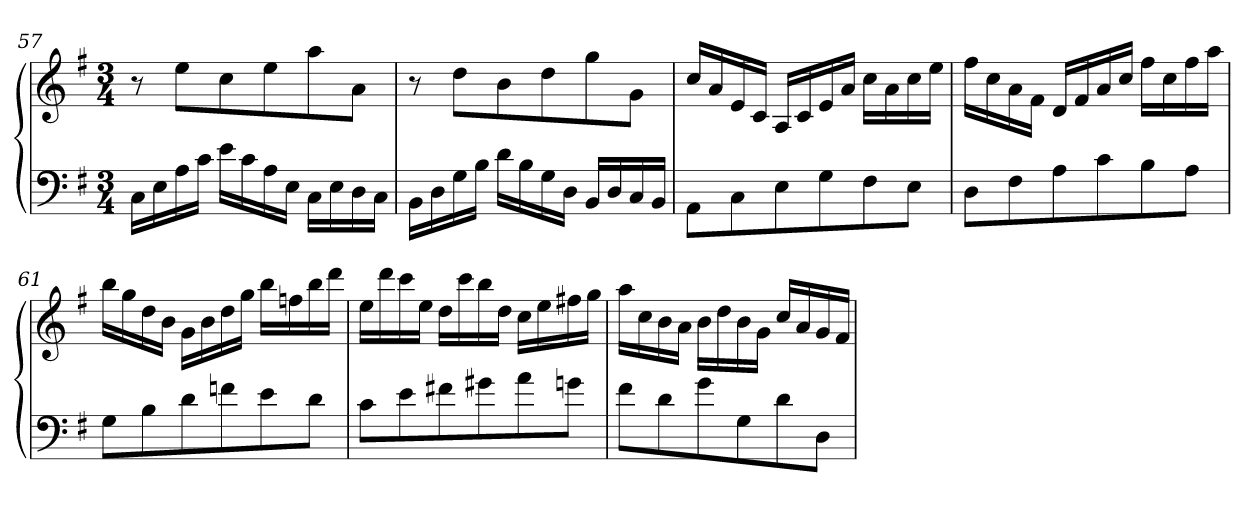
**kern	**kern
*part1	*part1
*staff2	*staff1
*clefF4	*clefG2
*k[f#]	*k[f#]
*G:	*G:
*M3/4	*M3/4
=57	=57
16C\LL	8r
16E\	.
16A\	8ee\L
16c\JJ	.
16e\LL	8cc\
16c\	.
16A\	8ee\
16E\JJ	.
16C\LL	8aa\
16E\	.
16D\	8a\J
16C\JJ	.
!!LO:LB:g=z
=58	=58
16BB\LL	8r
16D\	.
16G\	8dd\L
16B\JJ	.
16d\LL	8b\
16B\	.
16G\	8dd\
16D\JJ	.
16BB/LL	8gg\
16D/	.
16C/	8g\J
16BB/JJ	.
=59	=59
8AA\L	16cc/LL
.	16a/
8C\	16e/
.	16c/JJ
8E\	16A/LL
.	16c/
8G\	16e/
.	16a/JJ
8F#\	16cc\LL
.	16a\
8E\J	16cc\
.	16ee\JJ
=60	=60
8D\L	16ff#\LL
.	16cc\
8F#\	16a\
.	16f#\JJ
8A\	16d/LL
.	16f#/
8c\	16a/
.	16cc/JJ
8B\	16ff#\LL
.	16cc\
8A\J	16ff#\
.	16aa\JJ
!!LO:LB:g=z
=61	=61
8G\L	16bb\LL
.	16gg\
8B\	16dd\
.	16b\JJ
8d\	16g\LL
.	16b\
8fn\	16dd\
.	16gg\JJ
8e\	16bb\LL
.	16ffn\
8d\J	16bb\
.	16ddd\JJ
=62	=62
8c\L	16ee\LL
.	16ddd\
8e\	16ccc\
.	16ee\JJ
8f#X\	16dd\LL
.	16ccc\
8g#X\	16bb\
.	16dd\JJ
8a\	16cc\LL
.	16ee\
8gn\J	16ff#X\
.	16gg\JJ
=63	=63
8f#\L	16aa\LL
.	16cc\
8d\	16b\
.	16a\JJ
8g\	16b\LL
.	16dd\
8G\	16b\
.	16g\JJ
8d\	16cc/LL
.	16a/
8D\J	16g/
.	16f#/JJ
=	=
*-	*-
